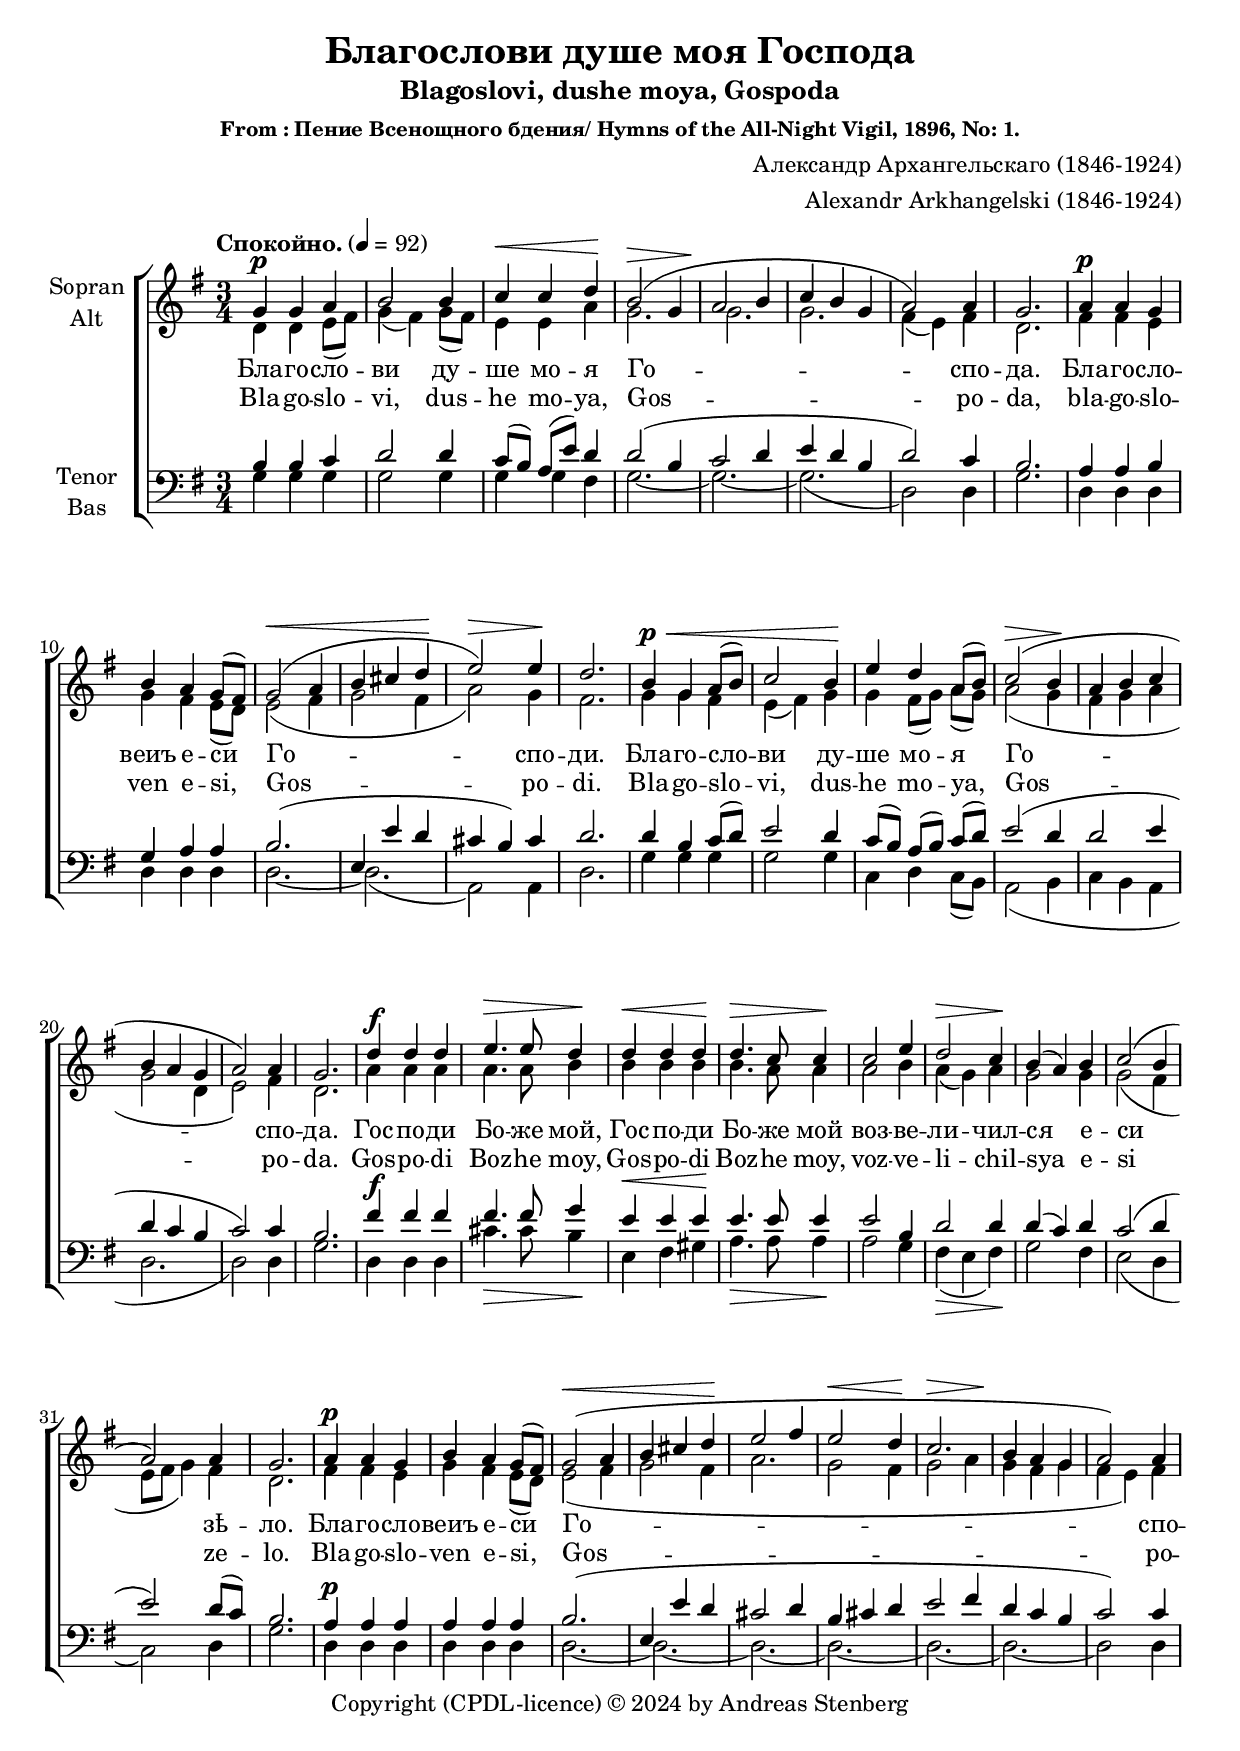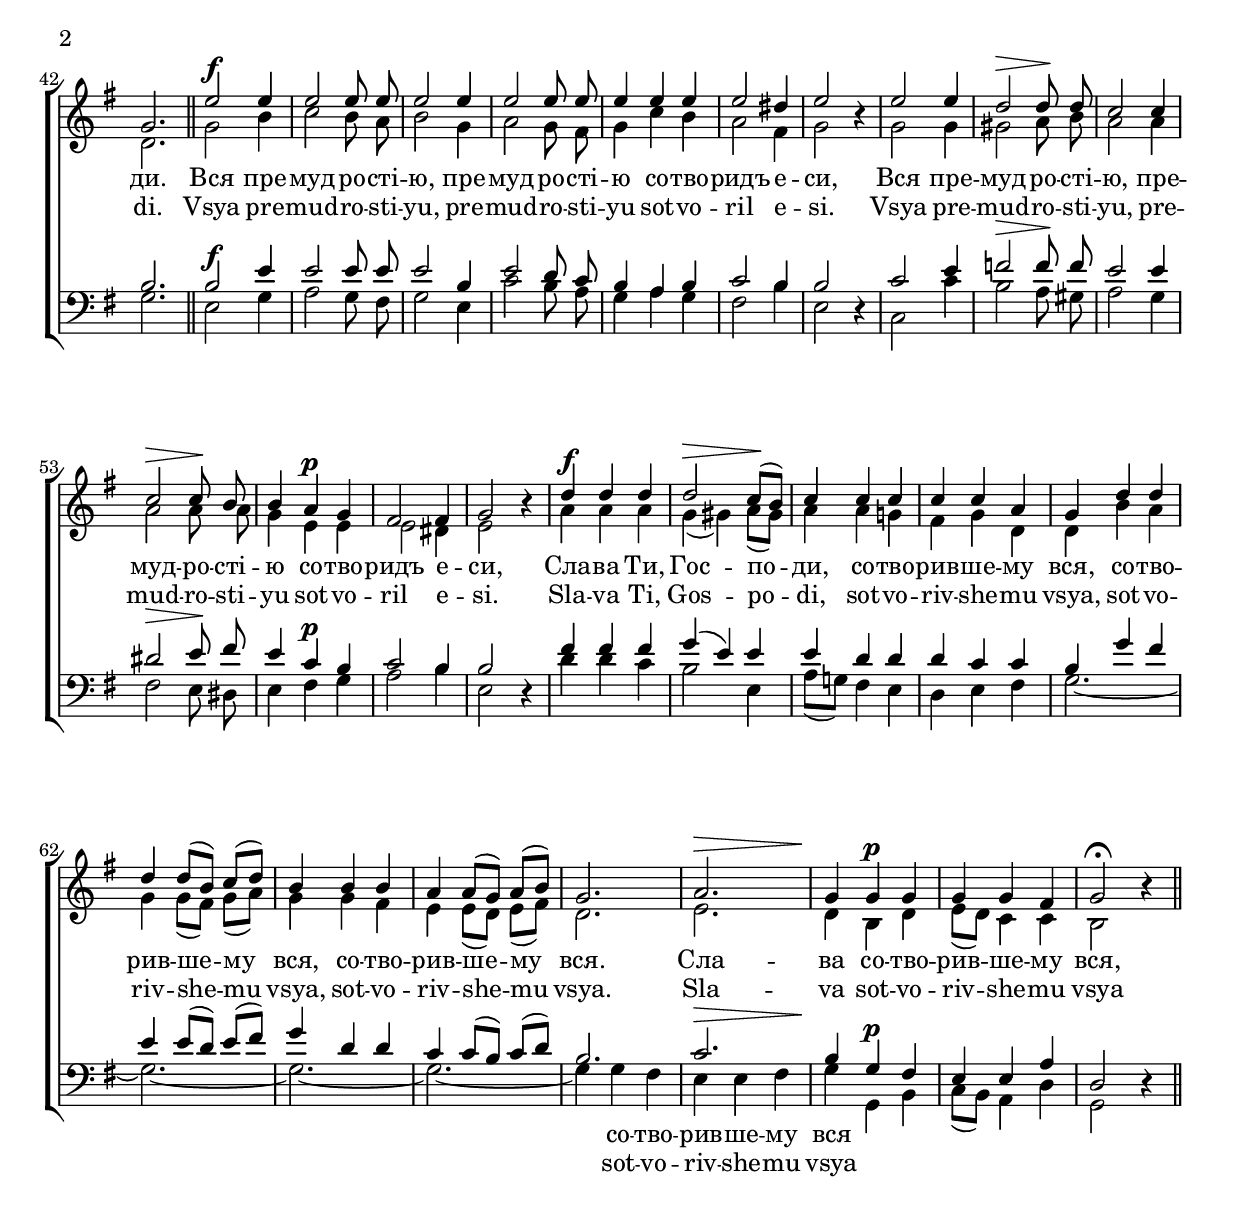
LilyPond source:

\version "2.24.3"
\include "deutsch.ly"

\header {
  title = "Благослови душе моя Господа"
  subtitle = "Blagoslovi, dushe moya, Gospoda"
  subsubtitle = "From : Пение Всенощного бдения/ Hymns of the All-Night Vigil, 1896, No: 1."
  composer = "Александр Архангельскаго (1846-1924)"
  arranger = "Alexandr Arkhangelski (1846-1924)"
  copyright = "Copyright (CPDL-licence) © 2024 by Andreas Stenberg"
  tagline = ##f
}

global = {
  \key g \major
  \time 3/4
}

soprano = \relative c'' {
  \global
  \tempo "Спокойно." 4 = 92
  % Music follows here.
  \autoBeamOff
  g4^\p g4 a4 
  h2  h4
  c4^\< c4 d4\! 
  h2(^\> g4 
  a2\! h4 
  c4 h4 g4 
  a2) a4 
  g2.
  
  a4^\p a4 g4
  h4 a4 g8[( fis8]) 
  g2(^\< a4 
  h4 cis4 d4\!
  e2)^\> e4\! 
  d2. 
  h4^\p^\<  g4 a8[( h8]) 
  c2 h4\!
  
  e4 d4 a8[( h8]) 
  c2(^\> h4\! 
  a4 h4 c4 
  h4 a4 g4
  a2) a4 
  g2.
  d'4^\f d4 d4 
  e4.^\> e8 d4\! 
  
  d4^\< d d\! 
  d4.^\> c8 c4\! 
  c2 e4 
  d2^\> c4\! 
  h4( a4) h4 
  c2( h4
  a2) a4
  g2.
  a4^\p a4 g4 
  h4 a4 g8[( fis8]) 
  g2(^\< a4 
  h4 cis4 d4\!
  e2 fis4 
  e2^\< d4\! 
  c2.^\>
  h4\! a4 g4 
  a2) a4
  g2.
  \bar "||"
  
  e'2^\f e4
  e2 e8 e8 
  e2 e4 
  e2 e8 e8 
  e4 e4 e4
  e2 dis4 
  e2 h4\rest
  
  e2 e4
  d2^\> d8\! d8
  c2 c4
  c2^\> c8\! h8
  h4 a4^\p g4
  fis2 fis4 
  g2 h4\rest
  
  d4^\f d4 d4 
  d2^\> c8[(\! h8]) 
  c4 c4 c4 
  c4 c4 a4
  g4 d'4 d4 
  d4 d8[( h8]) c8[( d8])
  
  h4 h4 h4 
  a4 a8[( g8]) a8[( h8]) 
  g2. 
  a2.^\>
  g4\! g4^\p g4 
  g4 g4 fis4 
  g2^\fermata h4\rest
  \bar "||"
}

alto = \relative c' {
  \global
  % Music follows here.
  \autoBeamOff
  d4 d4 e8[( fis8]) 
  g4( fis4) g8[( fis8])
  e4 e4 a4
  g2.
  g2. 
  g2. fis4( e4) fis4 
  d2.
  
  fis4 fis4 e4
  g4 fis4 e8[( d8]) 
  e2( fis4 
  g2 fis4 
  a2) g4 
  fis2.
  g4 g4 fis4
  e4( fis4) g4
  
  g4 fis8[( g8]) a8[( g8]) 
  a2( g4
  fis4 g4 a4 
  g2 d4
  e2) fis4 
  d2.
  a'4 a4 a4
  a4. a8 h4
  
  h4 h4 h4 
  h4. a8 a4
  a2 h4 
  a4( g) a4 
  g2 g4 
  g2( fis4 e8[ fis8] g4) fis4
  d2.
  
  fis4 fis4 e4
  g4 fis4 e8[( d8]) 
  e2( fis4
  g2 fis4
  a2. 
  g2 fis4 
  g2 a4 
  g4 fis4 g4 
  fis4 e4) fis4
  d2.
  
  g2 h4 
  c2 h8 a8 
  h2 g4
  a2 g8 fis8 
  g4 c4 h4 
  a2 fis4
  g2 s4 
  
  g2 g4 
  gis2 a8 h8 
  a2 a4
  a2 a8 a8
  g4 e4 e4 
  e2 dis4 
  e2 s4
  
  a4 a4 a4
  g4( gis4) a8[( gis8]) 
  a4 a4 g!4
  fis4 g4 d4
  d4 h'4 a4 
  g4 g8[( fis8]) g8[( a8])
  
  g4 g4 fis4 
  e4 e8[( d8]) e8[( fis8]) 
  d2. 
  e2. 
  d4 h4 d4 
  e8[( d8]) c4 c4
  h2 s4
}

tenor = \relative c' {
  \global
  % Music follows here.
 \autoBeamOff
 h4 h4 c4 
 d2 d4 
 c8[( h8]) a8[( e'8]) d4
 d2( h4
 c2 d4 e4 d4 h4
 d2) c4
 h2.
 
 a4 a4 h4 
 g4 a4 a4
 h2.( e,4 e'4 d4
 cis4 h4) cis4
 d2.
 d4 h4 c8[( d8]) 
 e2 d4
 
 c8[( h8]) a8[( h8]) c8[( d8]) 
 e2( d4 
 d2 e4
 d4 c4 h4 
 c2) c4 h2.
 fis'4^\f fis4 fis4
 fis4. fis8 g4
 
 e4^\< e4 e4\! 
 e4. e8 e4
 e2 h4
 d2 d4 
 d4( c4) d4
 c2( d4
 e2) d8[( c8]) 
 h2.

  a4^\p a4 a4
  a4 a4 a4
  h2.( 
  e,4 e'4 d4 
  cis2 d4 
  h4 cis4 d4
  e2 fis4 
  d4 c4 h4 
  c2) c4
  h2.
  
  h2^\f e4 
  e2 e8 e8 
  e2 h4
  e2 d8 c8 
  h4 a4 h4 
  c2 h4 
  h2 s4
  
  c2 e4 
  f2^\> f8\! f8
  e2 e4 
  dis2^\> e8\! fis8
  e4 c4^\p h4
  c2 h4 
  h2 s4
  
  fis'4 fis4 fis4
  g4( e4) e4
  e4 d4 d4
  d4 c4 c4 
  h4 g'4 fis4
  e4 e8[( d8]) e8[( fis8])
  
  g4 d4 d4 
  c4 c8[( h8]) c8[( d8])
  h2. 
  c2.^\>
  h4\! g4^\p fis4
  e4 e4 a4 
  d,2 s4
  
}

bass = \relative c {
  \global
  % Music follows here.
  \autoBeamOff
  g'4 g4 g4
  g2 g4 
  g4 g4 fis4
  g2.~
  g2.~
  g2.( d2) d4
  g2.
  
  d4 d4 d4
  d4 d4 d4
  d2.~
  d2.( a2) a4
  d2.
  g4 g4 g4
  g2 g4
  c,4 d4 c8[( h8]) 
  a2( h4 
  c4 h4 a4 
  d2. 
  d2) d4
  g2.
  d4 d4 d4 
  cis'4._\> cis8 h4\!
  
  e,4 fis4 gis4
  a4._\> a8 a4\! 
  a2 g4 
  fis4(_\> e4 fis4)\!
  g2 fis4
  e2( d4
  c2) d4 
  g2.
  
  d4 d4 d4
  d4 d4 d4
  d2.~
  d2.~
  d2.~
  d2.~
  d2.~
  d2.~
  d2 d4
  g2.
  
  e2 g4 
  a2 g8 fis8 
  g2 e4 
  c'2 h8 a8 
  g4 a4 g4
  fis2 h4
  e,2 d4\rest
  
  c2 c'4
  h2 a8 gis8 
  a2 g4
  fis2 e8 dis8 
  e4 fis4 g4
  a2 h4 
  e,2 d4\rest
  
  d'4 d4 c4
  h2 e,4
  a8[( g!8]) fis4 e4
  d4 e4 fis4
  g2.~
  g2.~
  
  g2.~
  g2.~
  g4 g4 fis4 
  e4 e4 fis4
  g4 g,4 h4 
  c8[( h8]) a4 d4
  g,2 d'4\rest
}

verse = \lyricmode {
  % Lyrics follow here.
  Бла -- го -- сло -- ви ду -- ше мо -- я Го -- спо -- да.
  Бла -- го -- сло -- веиъ е -- си Го -- спo -- ди.
  Бла -- го -- сло -- ви ду -- ше мо -- я Го -- спо -- да.
  Гос -- по -- ди Бо -- же мой,
  Гос -- по -- ди Бо -- же мой воз -- ве -- ли -- чил -- ся e -- си зѣ -- ло.
  Бла -- го -- сло -- веиъ е -- си Го -- спo -- ди.
  Вся пре -- муд -- ро -- сті -- ю,
  пре -- муд -- ро -- сті -- ю со -- тво -- ридъ е -- си,
  
  Вся пре -- муд -- ро -- сті -- ю,
  пре -- муд -- ро -- сті -- ю со -- тво -- ридъ е -- си,
  Сла -- ва Ти, Гос -- по -- ди, со -- тво -- рив -- ше -- му вся,
  со -- тво -- рив -- ше -- му вся,
  со -- тво -- рив -- ше -- му вся. 
  Сла -- ва со -- тво -- рив -- ше -- му вся,
}
translit = \lyricmode {
  Bla -- go -- slo -- vi, dus -- he mo -- ya, Gos -- po -- da, bla -- go -- slo -- ven
  e -- si, Gos -- po -- di.
  Bla -- go -- slo -- vi, dus -- he mo -- ya, Gos -- po -- da.

  Gos -- po -- di Boz -- he moy,
  Gos -- po -- di Boz -- he moy, voz -- ve -- li -- chil -- sya e -- si ze -- lo.
  Bla -- go -- slo -- ven e -- si, Gos -- po -- di.
  Vsya pre -- mud -- ro -- sti -- yu,
  pre -- mud -- ro -- sti -- yu sot -- vo -- ril e -- si.
  Vsya pre -- mud -- ro -- sti -- yu,
  pre -- mud -- ro -- sti -- yu sot -- vo -- ril e -- si.
  Sla -- va Ti, Gos -- po -- di, sot -- vo -- riv -- she -- mu vsya,
  sot -- vo -- riv -- she -- mu vsya,
  sot -- vo -- riv -- she -- mu vsya.
  Sla -- va sot -- vo -- riv -- she -- mu vsya
}
bassVerse = \lyricmode {
  \repeat unfold 104 { _ } 
  со -- тво -- рив -- ше -- му вся
}
bassTranslit = \lyricmode {
  \repeat unfold 104 { _ } 
  sot -- vo -- riv -- she -- mu vsya
}
\score {
  \new ChoirStaff <<
    \new Staff \with {
      midiInstrument = "choir aahs"
      instrumentName = \markup \center-column { "Sopran" "Alt" }
    } <<
      \new Voice = "soprano" { \voiceOne \soprano }
      \new Voice = "alto" { \voiceTwo \alto }
    >>
    \new Lyrics \with {
      \override VerticalAxisGroup #'staff-affinity = #CENTER
    } \lyricsto "soprano" \verse
    \new Lyrics \with {
      \override VerticalAxisGroup #'staff-affinity = #CENTER
    } \lyricsto "soprano" \translit
    \new Staff \with {
      midiInstrument = "choir aahs"
      instrumentName = \markup \center-column { "Tenor" "Bas" }
    } <<
      \clef bass
      \new Voice = "tenor" { \voiceOne \tenor }
      \new Voice = "bass" { \voiceTwo \bass }
    >>
    \new Lyrics \with {
      \override VerticalAxisGroup #'staff-affinity = #CENTER
    } \lyricsto "bass" \bassVerse
    \new Lyrics \with {
      \override VerticalAxisGroup #'staff-affinity = #CENTER
    } \lyricsto "bass" \bassTranslit
  >>
  \layout { }
  \midi {
    
  }
}

%{
\markup {
  \column {
    \vspace #1.0
    \fill-line { \bold Kommentarer: }
    \vspace #0.5
    \line { Translitteration follows mainly that of  Joyful Company Of Singers/Peter Broadbent }
  }
}
%}